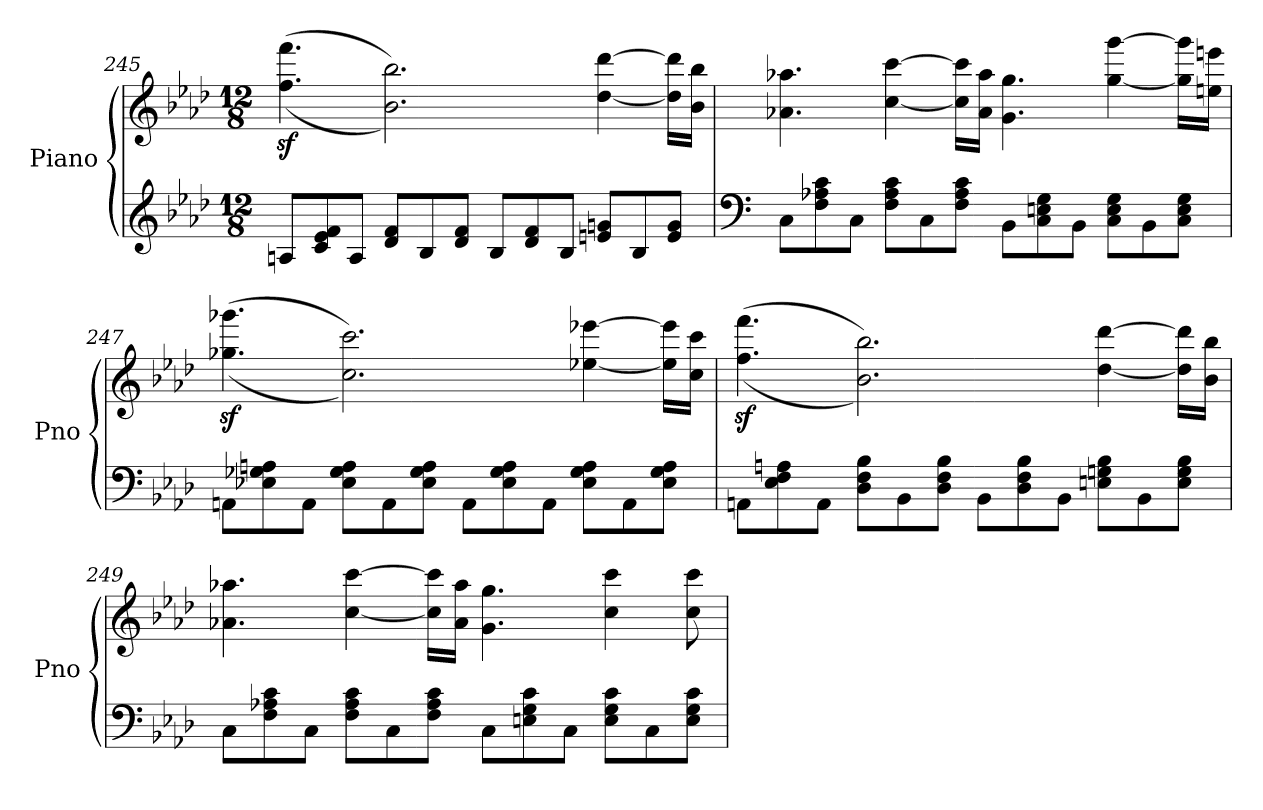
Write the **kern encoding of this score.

**kern	**kern
*part1	*part1
*staff2	*staff1
*I"Piano	*
*I'Pno	*
!!LO:LB:g=z
*clefG2	*clefG2
*k[b-e-a-d-]	*k[b-e-a-d-]
*M12/8	*M12/8
=245	=245
8An/L	((4.ff\z< 4.fff\z<
8c/ 8e-/ 8f/	.
8A/J	.
8d-/ 8f/L	2.b-\ 2.bb-\))
8B-/	.
8d-/ 8f/J	.
8B-/L	.
8d-/ 8f/	.
8B-/J	.
8en/ 8gn/L	[4dd-\ [4ddd-\
8B-/	.
8e/ 8g/J	16dd-\] 16ddd-\]LL
.	16b-\ 16bb-\JJ
=246	=246
*clefF4	*
8C\L	4.a-X\ 4.aa-X\
8F\ 8A-X\ 8c\	.
8C\J	.
8F\ 8A-\ 8c\L	[4cc\ [4ccc\
8C\	.
8F\ 8A-\ 8c\J	16cc\] 16ccc\]LL
.	16a-\ 16aa-\JJ
8BB-\L	4.g\ 4.gg\
8C\ 8En\ 8G\	.
8BB-\J	.
8C\ 8E\ 8G\L	[4gg\ [4ggg\
8BB-\	.
8C\ 8E\ 8G\J	16gg\] 16ggg\]LL
.	16een\ 16eeen\JJ
!!LO:LB:g=z
=247	=247
8AAn\L	((4.gg-X\z< 4.ggg-X\z<
8E-X\ 8G-X\ 8An\	.
8AA\J	.
8E-\ 8G-\ 8A\L	2.cc\ 2.ccc\))
8AA\	.
8E-\ 8G-\ 8A\J	.
8AA\L	.
8E-\ 8G-\ 8A\	.
8AA\J	.
8E-\ 8G-\ 8A\L	[4ee-X\ [4eee-X\
8AA\	.
8E-\ 8G-\ 8A\J	16ee-\] 16eee-\]LL
.	16cc\ 16ccc\JJ
=248	=248
8AAn\L	((4.ff\z< 4.fff\z<
8E-\ 8F\ 8An\	.
8AA\J	.
8D-\ 8F\ 8B-\L	2.b-\ 2.bb-\))
8BB-\	.
8D-\ 8F\ 8B-\J	.
8BB-\L	.
8D-\ 8F\ 8B-\	.
8BB-\J	.
8En\ 8Gn\ 8B-\L	[4dd-\ [4ddd-\
8BB-\	.
8E\ 8G\ 8B-\J	16dd-\] 16ddd-\]LL
.	16b-\ 16bb-\JJ
=249	=249
8C\L	4.a-X\ 4.aa-X\
8F\ 8A-X\ 8c\	.
8C\J	.
8F\ 8A-\ 8c\L	[4cc\ [4ccc\
8C\	.
8F\ 8A-\ 8c\J	16cc\] 16ccc\]LL
.	16a-\ 16aa-\JJ
8C\L	4.g\ 4.gg\
8En\ 8G\ 8c\	.
8C\J	.
8E\ 8G\ 8c\L	4cc\ 4ccc\
8C\	.
8E\ 8G\ 8c\J	8cc\ 8ccc\
=	=
*-	*-
